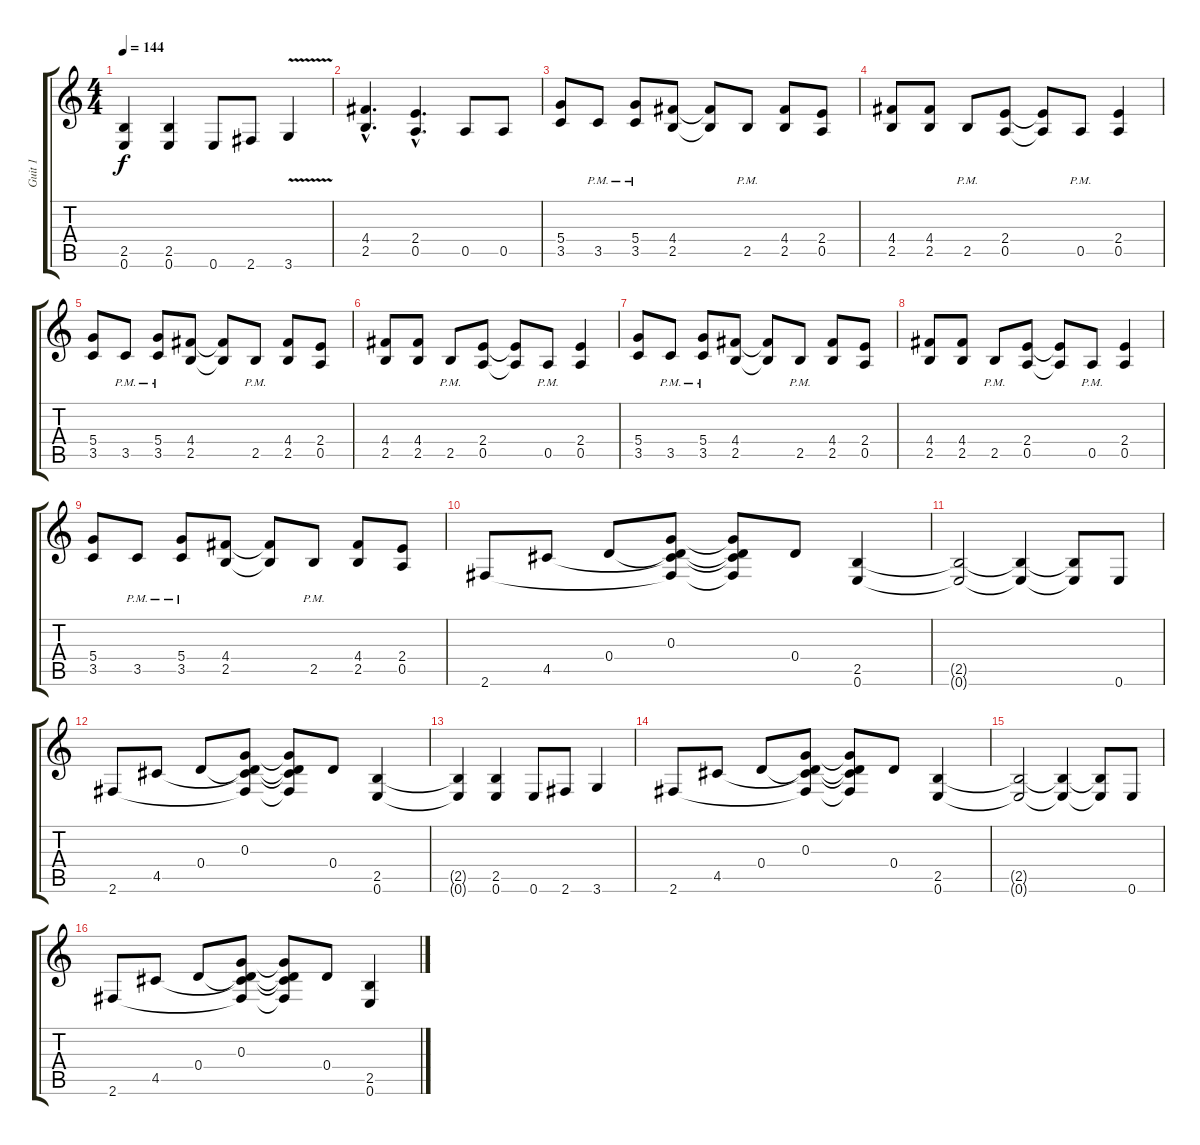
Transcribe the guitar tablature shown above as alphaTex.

\track ("Guit 1" "Guit 1") {instrument overdrivenguitar}
\staff {score tabs}
\tuning (E4 B3 G3 D3 A2 E2) {hide}
\ts (4 4)
\tempo 144
\clef g2
\ks c
(2.5{t} 0.6{t}).4{dy f} (2.5 0.6).4 0.6.8 2.6.8 3.6{v}.4 |
(4.4{hac} 2.5{hac}).4{d} (2.4{hac} 0.5{hac}).4{d} 0.5.8 0.5.8 |
(5.4 3.5).8 3.5{pm}.8 (5.4{pm} 3.5{pm}).8 (4.4 2.5).8 (4.4{t} 2.5{t}).8 2.5{pm}.8 (4.4 2.5).8 (2.4 0.5).8 |
(4.4 2.5).8 (4.4 2.5).8 2.5{pm}.8 (2.4 0.5).8 (2.4{t} 0.5{t}).8 0.5{pm}.8 (2.4 0.5).4 |
(5.4 3.5).8 3.5{pm}.8 (5.4{pm} 3.5{pm}).8 (4.4 2.5).8 (4.4{t} 2.5{t}).8 2.5{pm}.8 (4.4 2.5).8 (2.4 0.5).8 |
(4.4 2.5).8 (4.4 2.5).8 2.5{pm}.8 (2.4 0.5).8 (2.4{t} 0.5{t}).8 0.5{pm}.8 (2.4 0.5).4 |
(5.4 3.5).8 3.5{pm}.8 (5.4{pm} 3.5{pm}).8 (4.4 2.5).8 (4.4{t} 2.5{t}).8 2.5{pm}.8 (4.4 2.5).8 (2.4 0.5).8 |
(4.4 2.5).8 (4.4 2.5).8 2.5{pm}.8 (2.4 0.5).8 (2.4{t} 0.5{t}).8 0.5{pm}.8 (2.4 0.5).4 |
(5.4 3.5).8 3.5{pm}.8 (5.4{pm} 3.5{pm}).8 (4.4 2.5).8 (4.4{t} 2.5{t}).8 2.5{pm}.8 (4.4 2.5).8 (2.4 0.5).8 |
2.6.8 4.5.8 0.4.8 (0.3 0.4{t} 4.5{t} 2.6{t}).8 (0.3{t} 0.4{t} 4.5{t} 2.6{t}).8 0.4.8 (2.5 0.6).4 |
(2.5{t} 0.6{t}).2 (2.5{t} 0.6{t}).4 (2.5{t} 0.6{t}).8 0.6.8 |
2.6.8 4.5.8 0.4.8 (0.3 0.4{t} 4.5{t} 2.6{t}).8 (0.3{t} 0.4{t} 4.5{t} 2.6{t}).8 0.4.8 (2.5 0.6).4 |
(2.5{t} 0.6{t}).4 (2.5 0.6).4 0.6.8 2.6.8 3.6.4 |
2.6.8 4.5.8 0.4.8 (0.3 0.4{t} 4.5{t} 2.6{t}).8 (0.3{t} 0.4{t} 4.5{t} 2.6{t}).8 0.4.8 (2.5 0.6).4 |
(2.5{t} 0.6{t}).2 (2.5{t} 0.6{t}).4 (2.5{t} 0.6{t}).8 0.6.8 |
2.6.8 4.5.8 0.4.8 (0.3 0.4{t} 4.5{t} 2.6{t}).8 (0.3{t} 0.4{t} 4.5{t} 2.6{t}).8 0.4.8 (2.5 0.6).4
